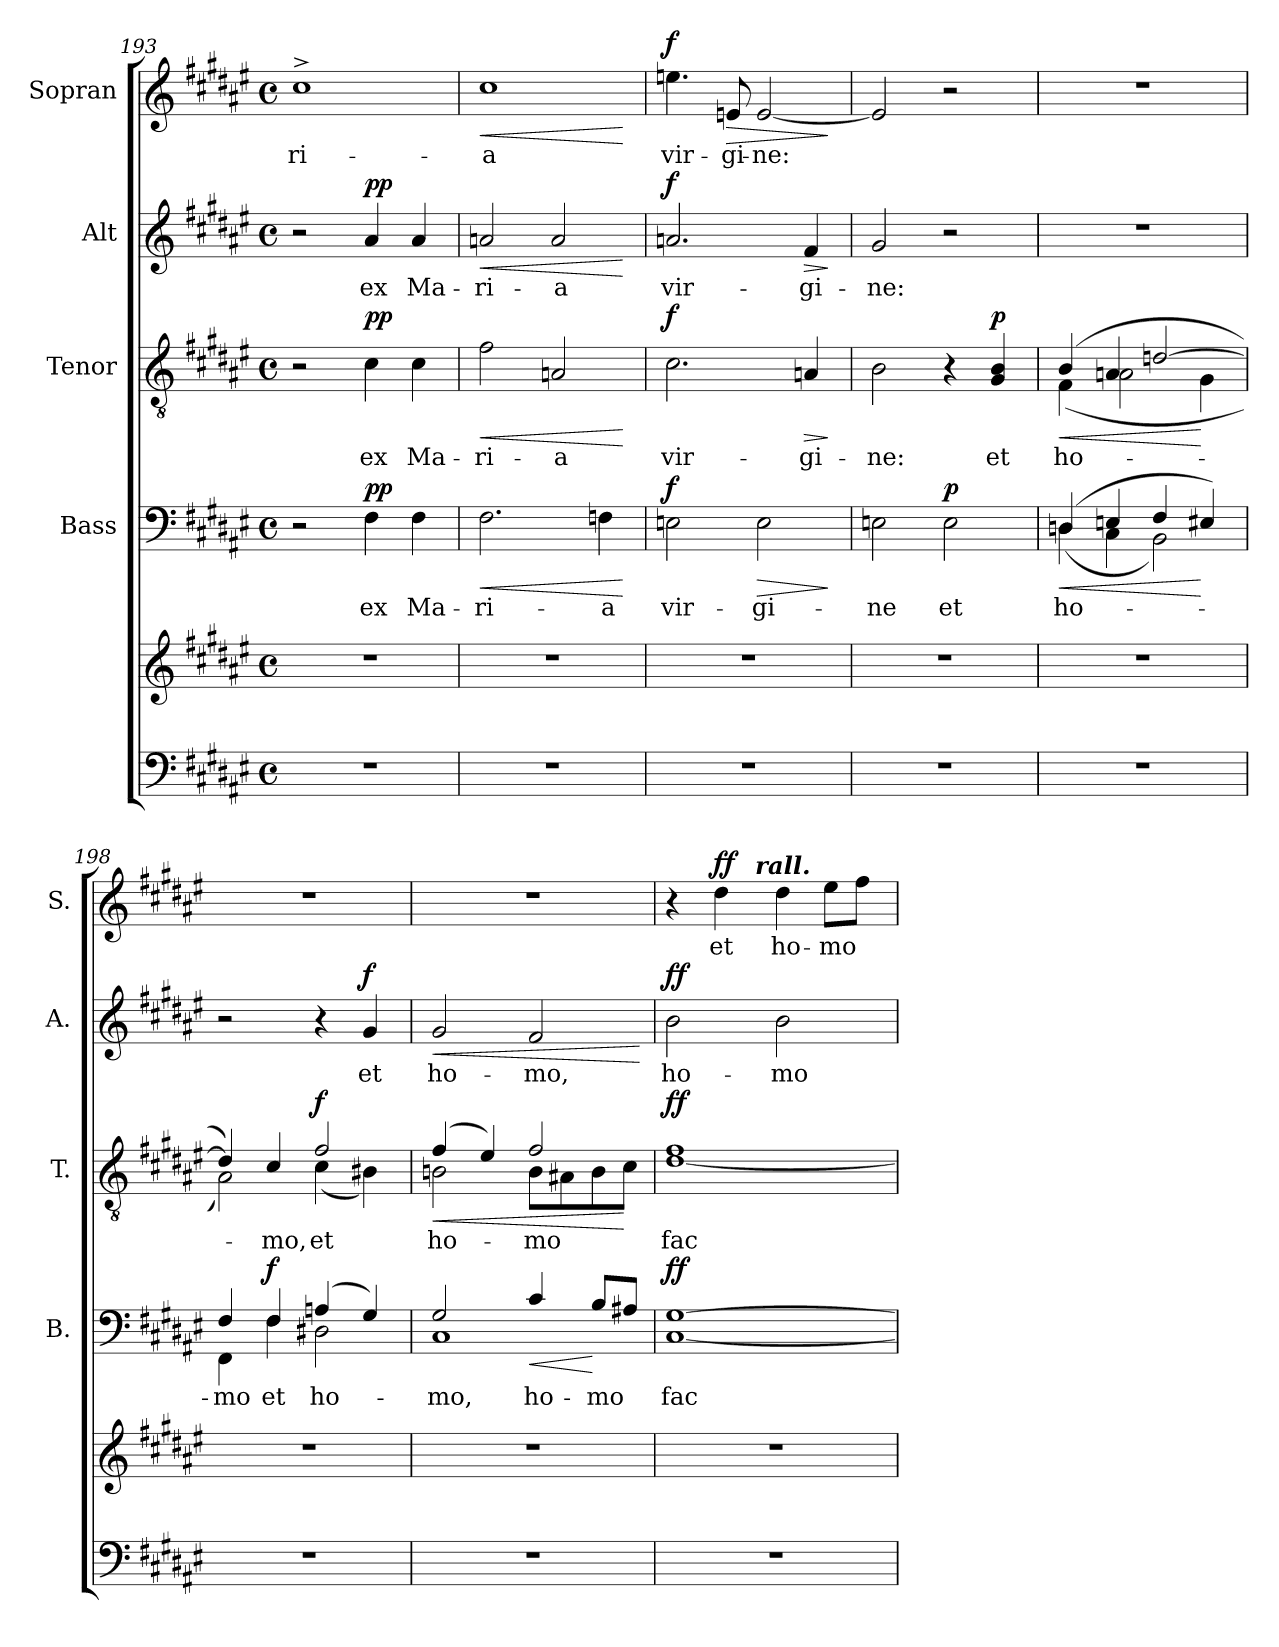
**kern	**kern	**kern	**text	**dynam	**kern	**text	**dynam	**kern	**text	**dynam	**kern	**text	**dynam
*part5	*part5	*part4	*part4	*part4	*part3	*part3	*part3	*part2	*part2	*part2	*part1	*part1	*part1
*staff6	*staff5	*staff4	*staff4	*staff4	*staff3	*staff3	*staff3	*staff2	*staff2	*staff2	*staff1	*staff1	*staff1
*	*	*I"Bass	*	*	*I"Tenor	*	*	*I"Alt	*	*	*I"Sopran	*	*
*	*	*I'B.	*	*	*I'T.	*	*	*I'A.	*	*	*I'S.	*	*
*clefF4	*clefG2	*clefF4	*	*	*clefGv2	*	*	*clefG2	*	*	*clefG2	*	*
*k[f#c#g#d#a#e#]	*k[f#c#g#d#a#e#]	*k[f#c#g#d#a#e#]	*	*	*k[f#c#g#d#a#e#]	*	*	*k[f#c#g#d#a#e#]	*	*	*k[f#c#g#d#a#e#]	*	*
*F#:	*F#:	*F#:	*	*	*F#:	*	*	*F#:	*	*	*F#:	*	*
*M4/4	*M4/4	*M4/4	*	*	*M4/4	*	*	*M4/4	*	*	*M4/4	*	*
*met(c)	*met(c)	*met(c)	*	*	*met(c)	*	*	*met(c)	*	*	*met(c)	*	*
=193	=193	=193	=193	=193	=193	=193	=193	=193	=193	=193	=193	=193	=193
!	!	!	!	!	!	!	!	!	!	!	!	!LO:LY:b	!
1r	1r	2r	.	.	2r	.	.	2r	.	.	1cc#^>	-ri-	.
!	!	!	!LO:LY:b	!LO:DY:a	!	!LO:LY:b	!LO:DY:a	!	!LO:LY:b	!LO:DY:a	!	!	!
.	.	4F#\	ex	pp	4c#\	ex	pp	4a#/	ex	pp	.	.	.
!	!	!	!LO:LY:b	!	!	!LO:LY:b	!	!	!LO:LY:b	!	!	!	!
.	.	4F#\	Ma-	.	4c#\	Ma-	.	4a#/	Ma-	.	.	.	.
=194	=194	=194	=194	=194	=194	=194	=194	=194	=194	=194	=194	=194	=194
!	!	!	!LO:LY:b	!LO:HP:b	!	!LO:LY:b	!LO:HP:b	!	!LO:LY:b	!LO:HP:b	!	!LO:LY:b	!LO:HP:b
1r	1r	2.F#\	-ri-	<	2f#\	-ri-	<	2an/	-ri-	<	1cc#	-a	<
!	!	!	!	!	!	!LO:LY:b	!	!	!LO:LY:b	!	!	!	!
.	.	.	.	.	2An/	-a	.	2a/	-a	.	.	.	.
!	!	!	!LO:LY:b	!	!	!	!	!	!	!	!	!	!
.	.	4Fn\	-a	.	.	.	.	.	.	.	.	.	.
.	.	.	.	[	.	.	[	.	.	[	.	.	[
=195	=195	=195	=195	=195	=195	=195	=195	=195	=195	=195	=195	=195	=195
!	!	!	!LO:LY:b	!LO:DY:a	!	!LO:LY:b	!LO:DY:a	!	!LO:LY:b	!LO:DY:a	!	!LO:LY:b	!LO:DY:a
1r	1r	2En\	vir-	f	2.c#\	vir-	f	2.an/	vir-	f	4.een\	vir-	f
!	!	!	!	!	!	!	!	!	!	!	!	!LO:LY:b	!LO:HP:b
.	.	.	.	.	.	.	.	.	.	.	8en/	-gi-	>
!	!	!	!LO:LY:b	!LO:HP:b	!	!	!	!	!	!	!	!LO:LY:b	!
.	.	2E\	-gi-	>	.	.	.	.	.	.	[2e/	-ne:	.
!	!	!	!	!	!	!LO:LY:b	!LO:HP:b	!	!LO:LY:b	!LO:HP:b	!	!	!
.	.	.	.	.	4An/	-gi-	>	4f#/	-gi-	>	.	.	.
.	.	.	.	]	.	.	]	.	.	]	.	.	]
=196	=196	=196	=196	=196	=196	=196	=196	=196	=196	=196	=196	=196	=196
!	!	!	!LO:LY:b	!	!	!LO:LY:b	!	!	!LO:LY:b	!	!	!	!
1r	1r	2En\	-ne	.	2B\	-ne:	.	2g#/	-ne:	.	2e/]	.	.
!	!	!	!LO:LY:b	!LO:DY:a	!	!	!	!	!	!	!	!	!
.	.	2E\	et	p	4r	.	.	2r	.	.	2r	.	.
!	!	!	!	!	!	!LO:LY:b	!LO:DY:a	!	!	!	!	!	!
.	.	.	.	.	4G#/ 4B/	et	p	.	.	.	.	.	.
=197	=197	=197	=197	=197	=197	=197	=197	=197	=197	=197	=197	=197	=197
!	!	!	!LO:LY:b	!LO:HP:b	!	!LO:LY:b	!LO:HP:b	!	!	!	!	!	!
*	*	*^	*	*	*^	*	*	*	*	*	*	*	*
1r	1r	(4Dn/	(<4D\	ho-	<	(4B/	(<4F#\	ho-	<	1r	.	.	1r	.	.
.	.	4En/	4C#\	.	.	4An/	2A\	.	.	.	.	.	.	.	.
.	.	4F#/	2BB\)	.	.	[>2dn/	.	.	.	.	.	.	.	.	.
.	.	4E#X/)	.	.	[	.	4G#\	.	[	.	.	.	.	.	.
!!LO:PB:g=z
=198	=198	=198	=198	=198	=198	=198	=198	=198	=198	=198	=198	=198	=198	=198	=198
!	!	!	!	!LO:LY:b	!	!	!	!	!	!	!	!	!	!	!
1r	1r	4F#/	4FF#\	-mo	.	4d/])	2A#\)	.	.	2r	.	.	1r	.	.
!	!	!	!	!LO:LY:b	!LO:DY:a	!	!	!LO:LY:b	!	!	!	!	!	!	!
.	.	4F#/	4F#\	et	f	4c#/	.	-mo,	.	.	.	.	.	.	.
!	!	!	!	!LO:LY:b	!	!	!	!LO:LY:b	!LO:DY:a	!	!	!	!	!	!
.	.	(4An/	2D#X\	ho-	.	2f#/	(<4c#\	et	f	4r	.	.	.	.	.
!	!	!	!	!	!	!	!	!	!	!	!LO:LY:b	!LO:DY:a	!	!	!
.	.	4G#/)	.	.	.	.	4B#X\)	.	.	4g#/	et	f	.	.	.
=199	=199	=199	=199	=199	=199	=199	=199	=199	=199	=199	=199	=199	=199	=199	=199
!	!	!	!	!LO:LY:b	!	!	!	!LO:LY:b	!LO:HP:b	!	!LO:LY:b	!LO:HP:b	!	!	!
1r	1r	2G#/	1C#	-mo,	.	(4f#/	2Bn\	ho-	<	2g#/	ho-	<	1r	.	.
.	.	.	.	.	.	4e#/)	.	.	.	.	.	.	.	.	.
!	!	!	!	!LO:LY:b	!LO:HP:b	!	!	!LO:LY:b	!	!	!LO:LY:b	!	!	!	!
.	.	4c#/	.	ho-	<	2f#/	8B\L	-mo	.	2f#/	-mo,	.	.	.	.
.	.	.	.	.	.	.	8A#X\	.	.	.	.	.	.	.	.
!	!	!	!	!LO:LY:b	!	!	!	!	!	!	!	!	!	!	!
.	.	8B/L	.	-mo	[	.	8B\	.	.	.	.	.	.	.	.
.	.	8A#X/J	.	.	.	.	8c#\J	.	[	.	.	.	.	.	.
*	*	*v	*v	*	*	*	*	*	*	*	*	*	*	*	*
*	*	*	*	*	*v	*v	*	*	*	*	*	*	*	*
.	.	.	.	.	.	.	.	.	.	[	.	.	.
=200	=200	=200	=200	=200	=200	=200	=200	=200	=200	=200	=200	=200	=200
!	!	!	!LO:LY:b	!LO:DY:a	!	!LO:LY:b	!LO:DY:a	!	!LO:LY:b	!LO:DY:a	!	!	!
*	*	*	*	*	*	*	*	*	*	*	*^	*	*
1r	1r	[1C# [1G#	fac-	ff	[<1d# 1f#	fac-	ff	2b\	ho-	ff	4r	4..ryy	.	.
!	!	!	!	!	!	!	!	!	!	!	!	!	!LO:LY:b	!LO:DY:a
.	.	.	.	.	.	.	.	.	.	.	4dd#\	.	et	ff
!	!	!	!	!	!	!	!	!	!	!	!	!LO:TX:a:Bi:t=rall.	!	!
.	.	.	.	.	.	.	.	.	.	.	.	2ryy	.	.
!	!	!	!	!	!	!	!	!	!LO:LY:b	!	!	!	!LO:LY:b	!
.	.	.	.	.	.	.	.	2b\	-mo	.	4dd#\	.	ho-	.
!	!	!	!	!	!	!	!	!	!	!	!	!	!LO:LY:b	!
.	.	.	.	.	.	.	.	.	.	.	8ee#\L	.	-mo	.
.	.	.	.	.	.	.	.	.	.	.	8ff#\J	.	.	.
.	.	.	.	.	.	.	.	.	.	.	.	16ryy	.	.
*	*	*	*	*	*	*	*	*	*	*	*v	*v	*	*
=	=	=	=	=	=	=	=	=	=	=	=	=	=
*-	*-	*-	*-	*-	*-	*-	*-	*-	*-	*-	*-	*-	*-
